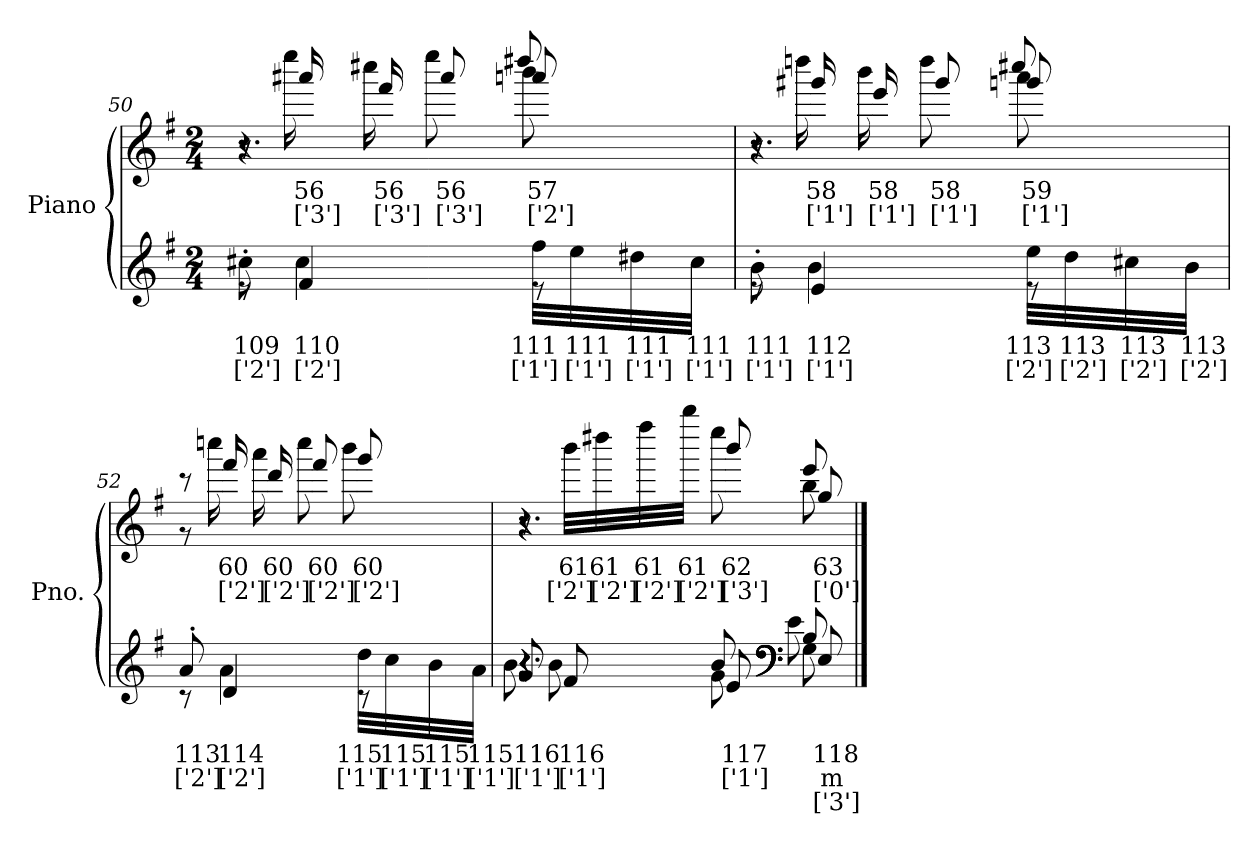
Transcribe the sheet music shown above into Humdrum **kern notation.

**kern	**text	**text	**text	**kern	**text	**text
*part1	*part1	*part1	*part1	*part1	*part1	*part1
*staff2	*staff2	*staff2	*staff2	*staff1	*staff1	*staff1
*I"Piano	*	*	*	*	*	*
*I'Pno.	*	*	*	*	*	*
!!LO:LB:g=z
*clefG2	*	*	*	*clefG2	*	*
*k[f#]	*	*	*	*k[f#]	*	*
*M2/4	*	*	*	*M2/4	*	*
=50	=50	=50	=50	=50	=50	=50
*^	*	*	*	*^	*	*
*	*	*	*	*	*	*^	*	*
8cc#X'i\	8r	109	['2']	.	8r	8r	4.r	.	.
4f#j	4cc#i	110	['2']	.	16aaa#XZ	16eeeeV	.	56	['3']
.	.	.	.	.	16fff#Z	16cccc#XV	.	56	['3']
.	.	.	.	.	8aaa#Z	8eeeeV	.	56	['3']
32ff#N\LLL	8r	111	['1']	.	8aaanZ	8bbbl	8dddd#X!	57	['2']
32eeN\	.	111	['1']	.	.	.	.	.	.
32dd#XN\	.	111	['1']	.	.	.	.	.	.
32cc#N\JJJ	.	111	['1']	.	.	.	.	.	.
=51	=51	=51	=51	=51	=51	=51	=51	=51	=51
8b'N\	8r	111	['1']	.	8r	8r	4.r	.	.
4ej	4bN	112	['1']	.	16ggg#XZ	16ddddnl	.	58	['1']
.	.	.	.	.	16eeeZ	16bbbl	.	58	['1']
.	.	.	.	.	8ggg#Z	8ddddl	.	58	['1']
32eei\LLL	8r	113	['2']	.	8gggnZ	8aaa!	8cccc#Xl	59	['1']
32ddi\	.	113	['2']	.	.	.	.	.	.
32cc#Xi\	.	113	['2']	.	.	.	.	.	.
32bi\JJJ	.	113	['2']	.	.	.	.	.	.
*	*	*	*	*	*v	*v	*v	*	*
=52	=52	=52	=52	=52	=52	=52	=52
*	*	*	*	*	*^	*	*
8a'i/	8r	113	['2']	.	8r	8r	.	.
4dj	4ai	114	['2']	.	16fff#l	16ccccn!	60	['2']
.	.	.	.	.	16dddl	16aaa!	60	['2']
.	.	.	.	.	8fff#l	8cccc!	60	['2']
32ddN\LLL	8r	115	['1']	.	8gggl	8bbb!	60	['2']
32ccN\	.	115	['1']	.	.	.	.	.
32bN\	.	115	['1']	.	.	.	.	.
32aN\JJJ	.	115	['1']	.	.	.	.	.
*v	*v	*	*	*	*	*	*	*
*	*	*	*	*v	*v	*	*
!!LO:LB:g=z
=53	=53	=53	=53	=53	=53	=53
*^	*	*	*	*	*	*
*^	*	*	*	*	*^	*	*
*	*	*^	*	*	*	*	*^	*	*
8gi	8bN	4r	4.r	116	['1']	.	8r	4r	4.r	.	.
8f#i	8bN	.	.	116	['1']	.	32bbb!\LLL	.	.	61	['2']
.	.	.	.	.	.	.	32dddd#X!\	.	.	61	['2']
.	.	.	.	.	.	.	32ffff#!\	.	.	61	['2']
.	.	.	.	.	.	.	32bbbb!\JJJ	.	.	61	['2']
8ej	8gi	8bN	.	117	['1']	.	8bbb!	8eeeeV	.	62	['3']
*clefF4	*	*	*	*	*	*	*	*	*	*	*
8E+	8GN	8Bi	8ej	118	m	['3']	8ggl	8bbV	8eeeZ	63	['0']
*v	*v	*v	*v	*	*	*	*	*	*	*	*
*	*	*	*	*v	*v	*v	*	*
==	==	==	==	==	==	==
*-	*-	*-	*-	*-	*-	*-
